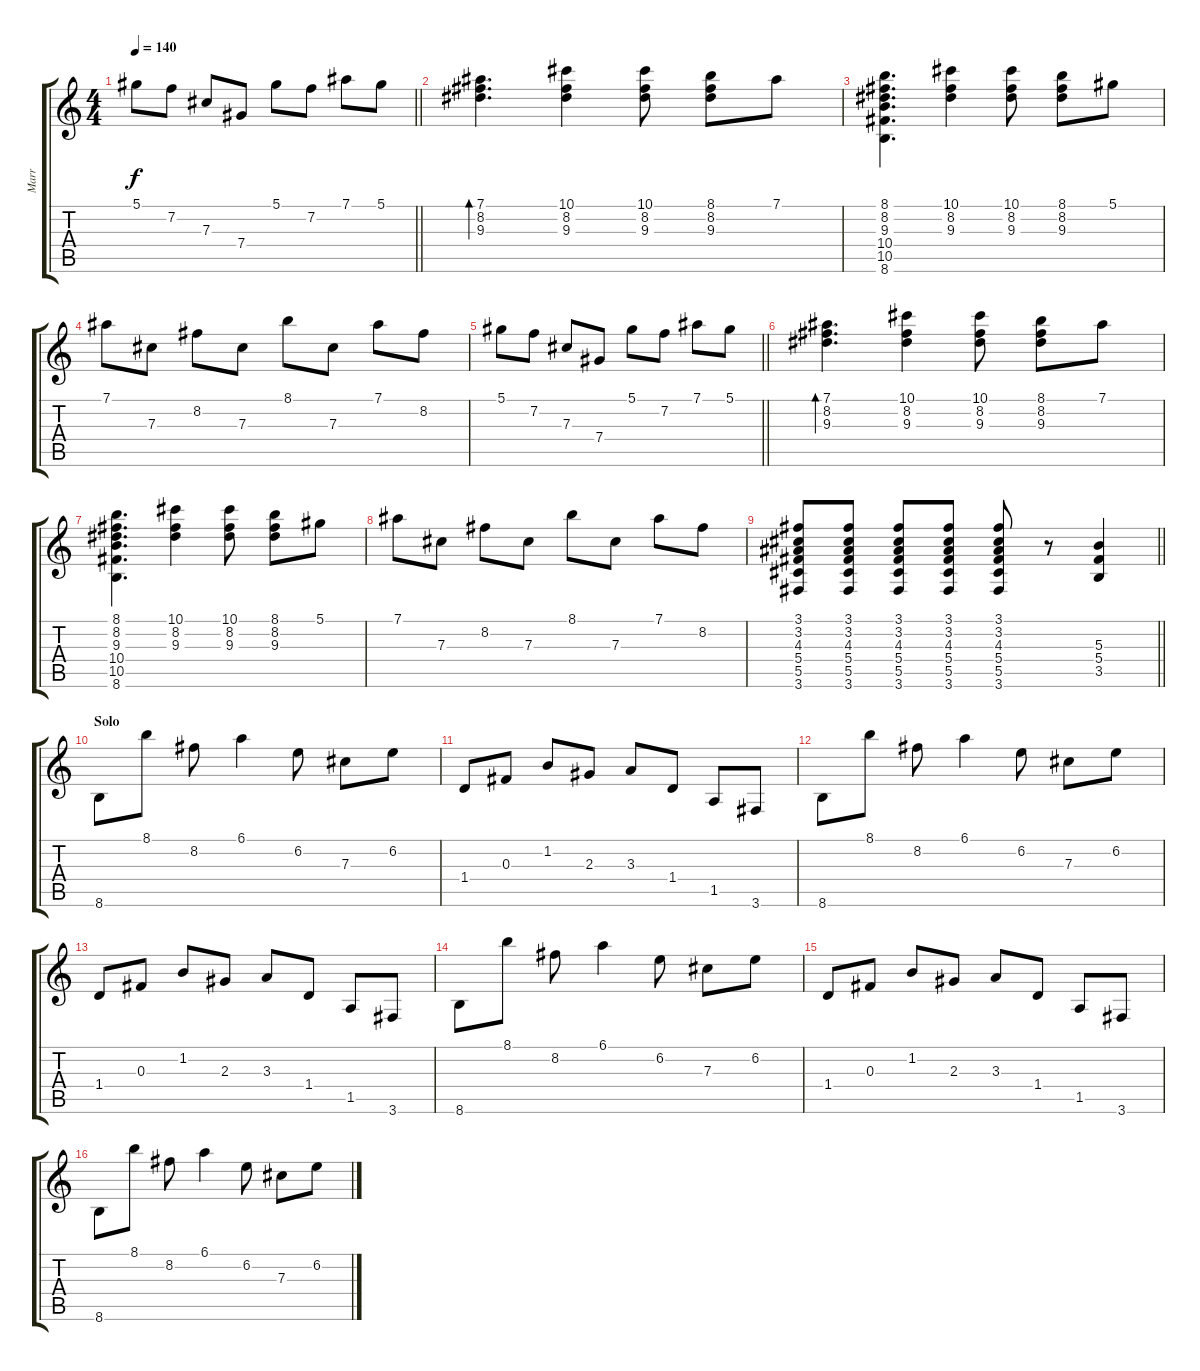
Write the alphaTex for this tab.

\track ("Marr" "Marr") {instrument electricguitarclean}
\staff {score tabs}
\tuning (Eb4 Bb3 Gb3 Db3 Ab2 Eb2) {hide}
\ts (4 4)
\tempo 140
\clef g2
\barLineRight lightlight
\ks c
5.1.8{dy f} 7.2.8 7.3.8 7.4.8 5.1.8 7.2.8 7.1.8 5.1.8 |
(7.1 8.2 9.3).4{d bd 480} (10.1 8.2 9.3).4 (10.1 8.2 9.3).8 (8.1 8.2 9.3).8 7.1.8 |
(8.1 8.2 9.3 10.4 10.5 8.6).4{d} (10.1 8.2 9.3).4 (10.1 8.2 9.3).8 (8.1 8.2 9.3).8 5.1.8 |
7.1.8 7.3.8 8.2.8 7.3.8 8.1.8 7.3.8 7.1.8 8.2.8 |
\barLineRight lightlight
5.1.8 7.2.8 7.3.8 7.4.8 5.1.8 7.2.8 7.1.8 5.1.8 |
(7.1 8.2 9.3).4{d bd 480} (10.1 8.2 9.3).4 (10.1 8.2 9.3).8 (8.1 8.2 9.3).8 7.1.8 |
(8.1 8.2 9.3 10.4 10.5 8.6).4{d} (10.1 8.2 9.3).4 (10.1 8.2 9.3).8 (8.1 8.2 9.3).8 5.1.8 |
7.1.8 7.3.8 8.2.8 7.3.8 8.1.8 7.3.8 7.1.8 8.2.8 |
\barLineRight lightlight
(3.1 3.2 4.3 5.4 5.5 3.6).8 (3.1 3.2 4.3 5.4 5.5 3.6).8 (3.1 3.2 4.3 5.4 5.5 3.6).8 (3.1 3.2 4.3 5.4 5.5 3.6).8 (3.1 3.2 4.3 5.4 5.5 3.6).8 r.8 (5.3 5.4 3.5).4 |
\section ("" "Solo")
8.6.8 8.1.8 8.2.8 6.1.4 6.2.8 7.3.8 6.2.8 |
1.4.8 0.3.8 1.2.8 2.3.8 3.3.8 1.4.8 1.5.8 3.6.8 |
8.6.8 8.1.8 8.2.8 6.1.4 6.2.8 7.3.8 6.2.8 |
1.4.8 0.3.8 1.2.8 2.3.8 3.3.8 1.4.8 1.5.8 3.6.8 |
8.6.8 8.1.8 8.2.8 6.1.4 6.2.8 7.3.8 6.2.8 |
1.4.8 0.3.8 1.2.8 2.3.8 3.3.8 1.4.8 1.5.8 3.6.8 |
8.6.8 8.1.8 8.2.8 6.1.4 6.2.8 7.3.8 6.2.8
